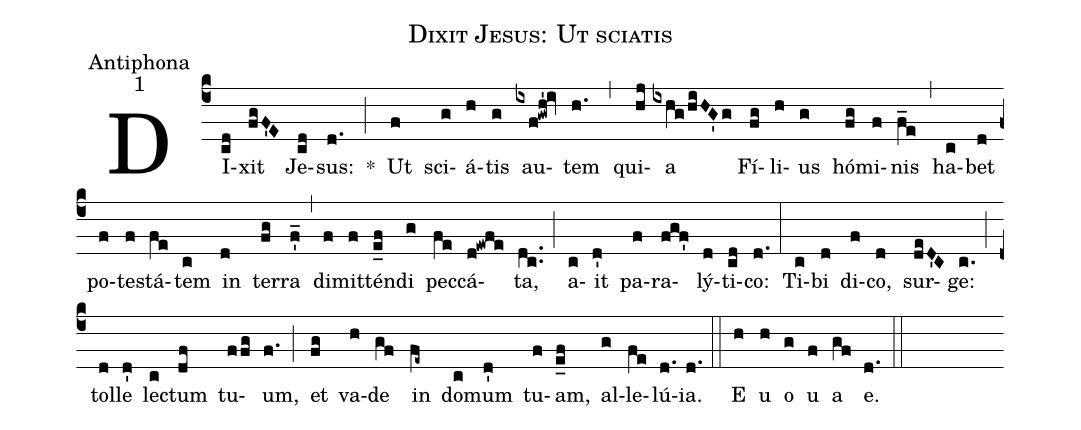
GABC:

name:Dixit Jesus: Ut sciatis;
office-part:Antiphona;
mode:1;
%%
(c4) DI(cd)xit(fgF'E) Je(cd)sus:(d.) *(;) Ut(f) sci(g)á(h)tis(g) au(ixf!gwh'!iv)tem(h.) (,) qui(hj)a(ixhg/hiHG'g) Fí(fg)li(h)us(g) hó(fg)mi(f)nis(f_e) (,) ha(c)bet(d) po(f)te(f)stá(fe)tem(c) in(d) ter(fg)ra(f'_) (,) di(f)mit(f)tén(e_f)di(g) pec(fe)cá(d!ewfe)ta,(dc..) (;) a(c)it(d') pa(f)ra(fgf')lý(d)ti(cd)co:(d.) (:) Ti(c)bi(d) di(f)co,(d) sur(deD'C)ge:(c.) (;) tol(d)le(d') le(c)ctum(df) tu(ffg)um,(f.) (;) et(fg) va(h)de(gf) in(fe~) do(c)mum(d') tu(f)am,(e_f) al(g)le(fe)lú(d.)ia.(d.) (::) <eu>E(h) u(h) o(g) u(f) a(gf) e.</eu>(d.) (::)
